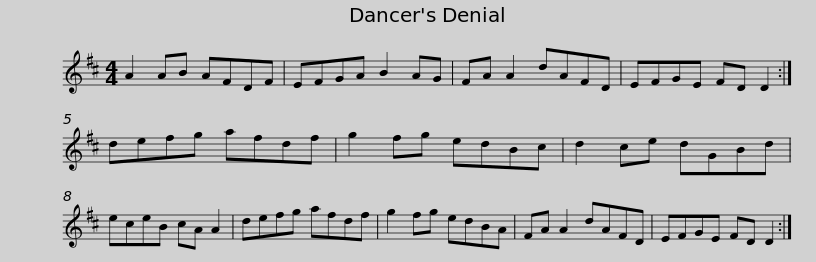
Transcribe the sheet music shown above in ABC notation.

X:1
L:1/8
M:4/4
I:linebreak $
K:D
V:1 treble
V:1
 A2 AB AFDF | EFGA B2 AG | FA A2 dAFD | EFGE FD D2 :| defg afdf | %5
 g2 fg edBc |$ d2 ce dGBd | eceB cA A2 | defg afdf | g2 fg edBA | %10
 FA A2 dAFD | EFGE FD D2 :| %12
